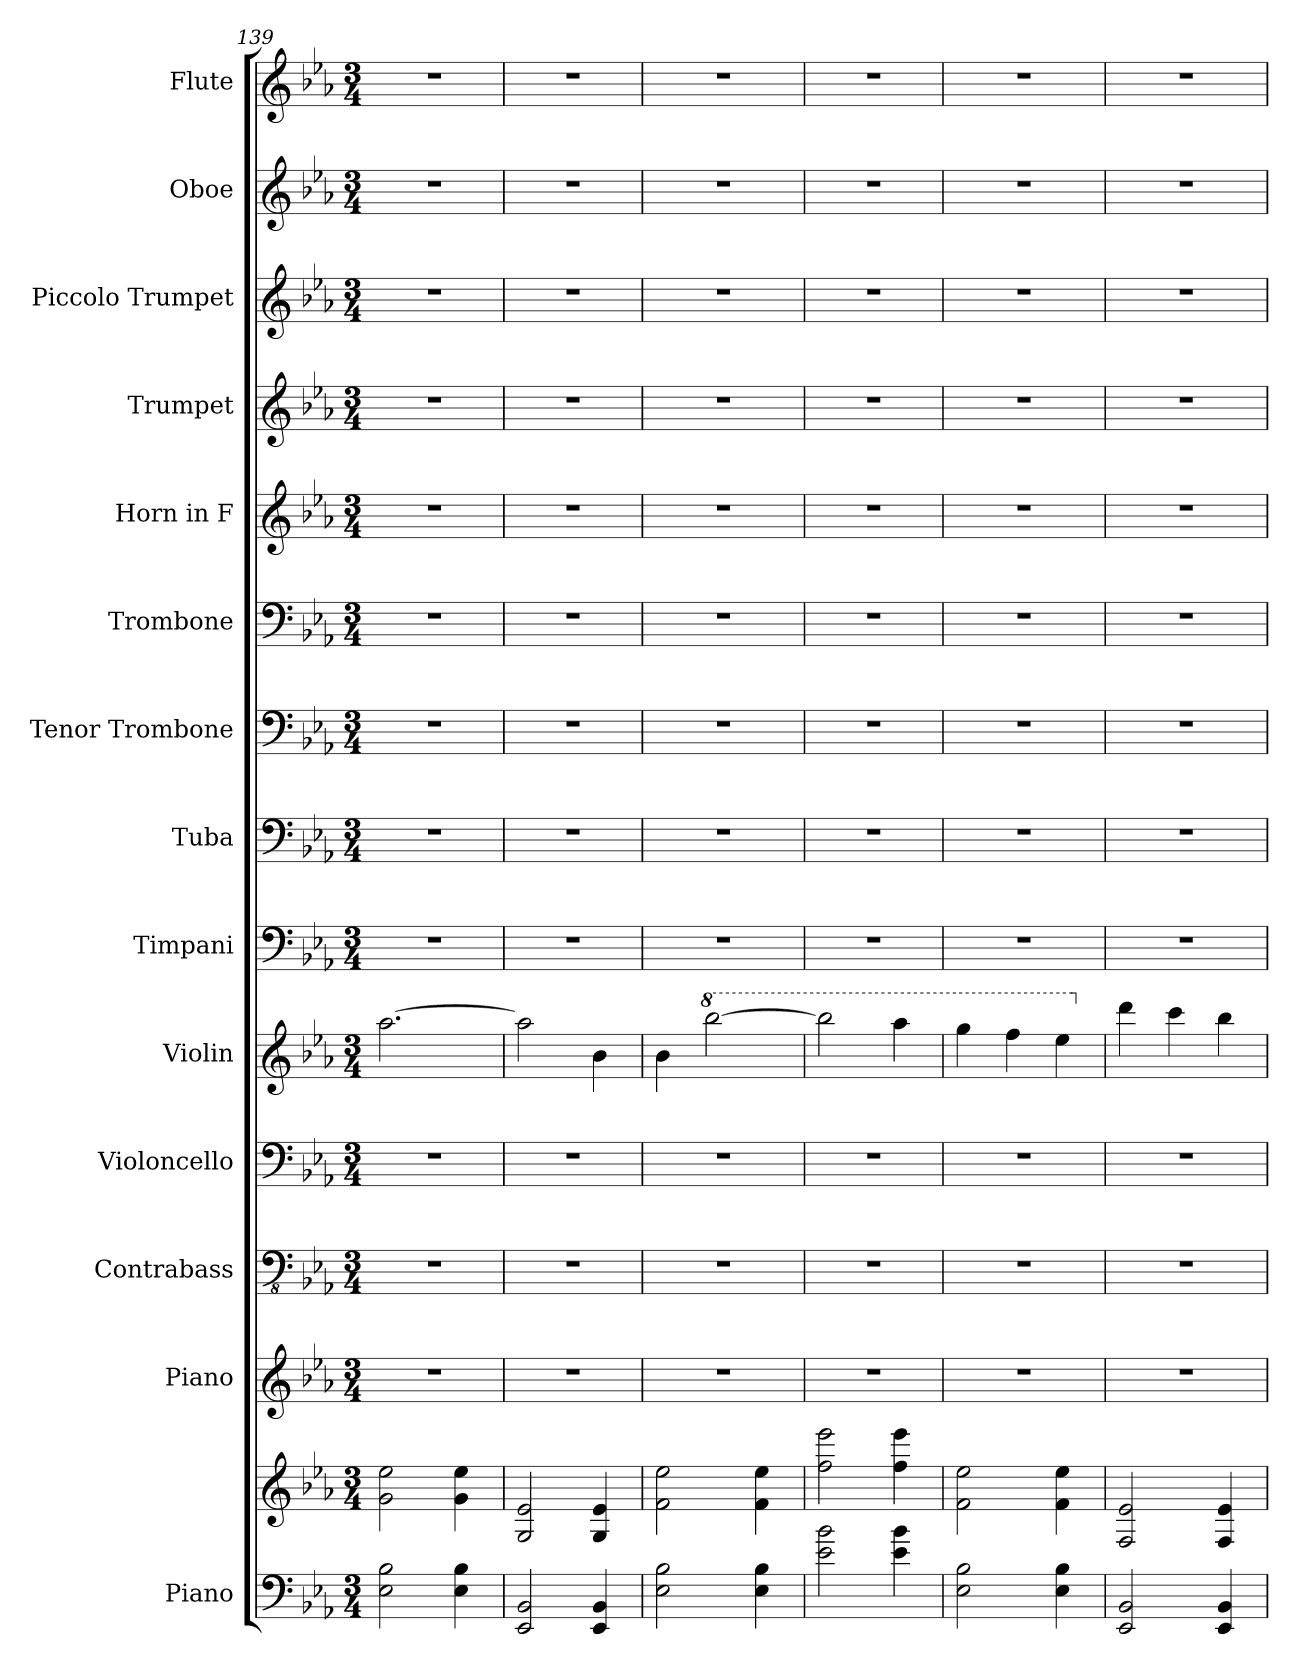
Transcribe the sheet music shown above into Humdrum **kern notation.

**kern	**kern	**kern	**kern	**kern	**kern	**kern	**kern	**kern	**kern	**kern	**kern	**kern	**kern	**kern
*part14	*part14	*part13	*part12	*part11	*part10	*part9	*part8	*part7	*part6	*part5	*part4	*part3	*part2	*part1
*staff15	*staff14	*staff13	*staff12	*staff11	*staff10	*staff9	*staff8	*staff7	*staff6	*staff5	*staff4	*staff3	*staff2	*staff1
*I"Piano	*	*I"Piano	*I"Contrabass	*I"Violoncello	*I"Violin	*I"Timpani	*I"Tuba	*I"Tenor Trombone	*I"Trombone	*I"Horn in F	*I"Trumpet	*I"Piccolo Trumpet	*I"Oboe	*I"Flute
*I'Pno.	*	*I'Pno.	*I'Cb.	*I'Vc.	*I'Vln.	*I'Timp.	*I'Tba.	*I'T. Tbn.	*I'Tbn.	*	*I'Tpt.	*I'P. Tpt.	*I'Ob.	*I'Fl.
*clefF4	*clefG2	*clefG2	*clefFv4	*clefF4	*clefG2	*clefF4	*clefF4	*clefF4	*clefF4	*clefG2	*clefG2	*clefG2	*clefG2	*clefG2
*	*	*	*ITrd7c12	*	*	*	*	*	*	*ITrd4c7	*ITrd1c2	*ITrd-6c-10	*	*
*k[b-e-a-]	*k[b-e-a-]	*k[b-e-a-]	*k[b-e-a-]	*k[b-e-a-]	*k[b-e-a-]	*k[b-e-a-]	*k[b-e-a-]	*k[b-e-a-]	*k[b-e-a-]	*k[b-e-a-d-]	*k[b-e-a-d-g-]	*k[b-e-a-d-g-]	*k[b-e-a-]	*k[b-e-a-]
*M3/4	*M3/4	*M3/4	*M3/4	*M3/4	*M3/4	*M3/4	*M3/4	*M3/4	*M3/4	*M3/4	*M3/4	*M3/4	*M3/4	*M3/4
=139	=139	=139	=139	=139	=139	=139	=139	=139	=139	=139	=139	=139	=139	=139
2E-\ 2B-\	2g\ 2ee-\	2.r	2.r	2.r	[2.aa-\	2.r	2.r	2.r	2.r	2.r	2.r	2.r	2.r	2.r
4E-\ 4B-\	4g\ 4ee-\	.	.	.	.	.	.	.	.	.	.	.	.	.
=140	=140	=140	=140	=140	=140	=140	=140	=140	=140	=140	=140	=140	=140	=140
2EE-/ 2BB-/	2G/ 2e-/	2.r	2.r	2.r	2aa-\]	2.r	2.r	2.r	2.r	2.r	2.r	2.r	2.r	2.r
4EE-/ 4BB-/	4G/ 4e-/	.	.	.	4b-\	.	.	.	.	.	.	.	.	.
=141	=141	=141	=141	=141	=141	=141	=141	=141	=141	=141	=141	=141	=141	=141
2E-\ 2B-\	2f\ 2ee-\	2.r	2.r	2.r	4b-\	2.r	2.r	2.r	2.r	2.r	2.r	2.r	2.r	2.r
*	*	*	*	*	*8va	*	*	*	*	*	*	*	*	*
.	.	.	.	.	[2bbb-\	.	.	.	.	.	.	.	.	.
4E-\ 4B-\	4f\ 4ee-\	.	.	.	.	.	.	.	.	.	.	.	.	.
=142	=142	=142	=142	=142	=142	=142	=142	=142	=142	=142	=142	=142	=142	=142
2e-\ 2b-\	2ff\ 2eee-\	2.r	2.r	2.r	2bbb-\]	2.r	2.r	2.r	2.r	2.r	2.r	2.r	2.r	2.r
4e-\ 4b-\	4ff\ 4eee-\	.	.	.	4aaa-\	.	.	.	.	.	.	.	.	.
=143	=143	=143	=143	=143	=143	=143	=143	=143	=143	=143	=143	=143	=143	=143
2E-\ 2B-\	2f\ 2ee-\	2.r	2.r	2.r	4ggg\	2.r	2.r	2.r	2.r	2.r	2.r	2.r	2.r	2.r
.	.	.	.	.	4fff\	.	.	.	.	.	.	.	.	.
4E-\ 4B-\	4f\ 4ee-\	.	.	.	4eee-\	.	.	.	.	.	.	.	.	.
=144	=144	=144	=144	=144	=144	=144	=144	=144	=144	=144	=144	=144	=144	=144
*	*	*	*	*	*X8va	*	*	*	*	*	*	*	*	*
2EE-/ 2BB-/	2F/ 2e-/	2.r	2.r	2.r	4ddd\	2.r	2.r	2.r	2.r	2.r	2.r	2.r	2.r	2.r
.	.	.	.	.	4ccc\	.	.	.	.	.	.	.	.	.
4EE-/ 4BB-/	4F/ 4e-/	.	.	.	4bb-\	.	.	.	.	.	.	.	.	.
=	=	=	=	=	=	=	=	=	=	=	=	=	=	=
*-	*-	*-	*-	*-	*-	*-	*-	*-	*-	*-	*-	*-	*-	*-
